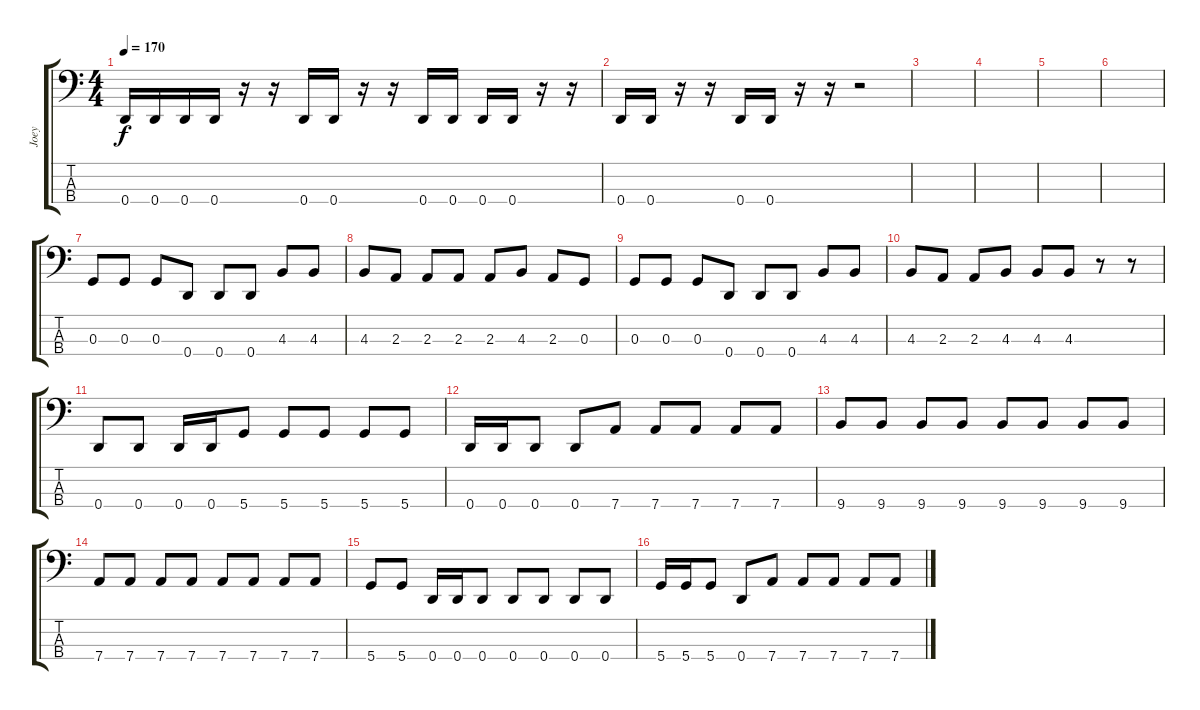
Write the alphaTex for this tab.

\track ("Joey" "Joey") {instrument synthbass2 bank 255}
\staff {score tabs}
\tuning (F2 C2 G1 D1) {hide}
\ts (4 4)
\tempo 170
\clef f4
\ks c
0.4.16{dy f} 0.4.16 0.4.16 0.4.16 r.16 r.16 0.4.16 0.4.16 r.16 r.16 0.4.16 0.4.16 0.4.16 0.4.16 r.16 r.16 |
0.4.16 0.4.16 r.16 r.16 0.4.16 0.4.16 r.16 r.16 r.2 |
|
|
|
|
0.3.8 0.3.8 0.3.8 0.4.8 0.4.8 0.4.8 4.3.8 4.3.8 |
4.3.8 2.3.8 2.3.8 2.3.8 2.3.8 4.3.8 2.3.8 0.3.8 |
0.3.8 0.3.8 0.3.8 0.4.8 0.4.8 0.4.8 4.3.8 4.3.8 |
4.3.8 2.3.8 2.3.8 4.3.8 4.3.8 4.3.8 r.8 r.8 |
0.4.8 0.4.8 0.4.16 0.4.16 5.4.8 5.4.8 5.4.8 5.4.8 5.4.8 |
0.4.16 0.4.16 0.4.8 0.4.8 7.4.8 7.4.8 7.4.8 7.4.8 7.4.8 |
9.4.8 9.4.8 9.4.8 9.4.8 9.4.8 9.4.8 9.4.8 9.4.8 |
7.4.8 7.4.8 7.4.8 7.4.8 7.4.8 7.4.8 7.4.8 7.4.8 |
5.4.8 5.4.8 0.4.16 0.4.16 0.4.8 0.4.8 0.4.8 0.4.8 0.4.8 |
5.4.16 5.4.16 5.4.8 0.4.8 7.4.8 7.4.8 7.4.8 7.4.8 7.4.8
